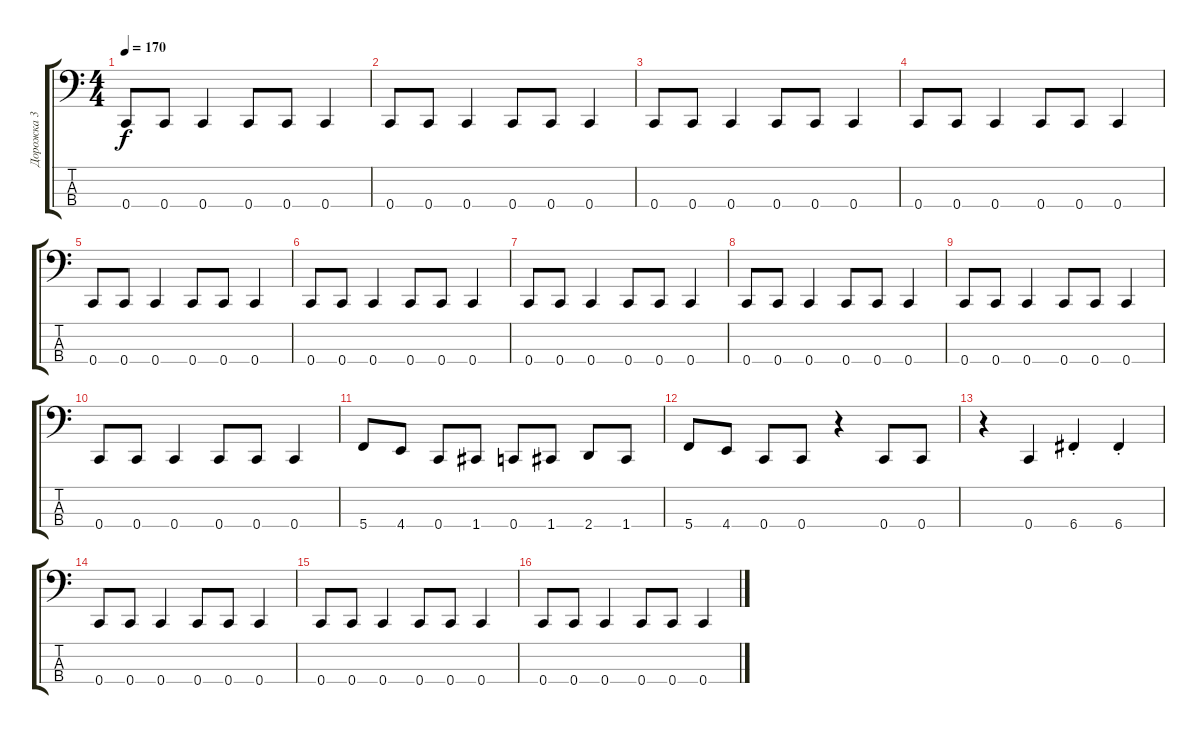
\track ("Дорожка 3" "Дорожка 3") {instrument electricbassfinger}
\staff {score tabs}
\tuning (F2 C2 G1 C1) {hide}
\ts (4 4)
\tempo 170
\clef f4
\ks c
0.4.8{dy f} 0.4.8 0.4.4 0.4.8 0.4.8 0.4.4 |
0.4.8 0.4.8 0.4.4 0.4.8 0.4.8 0.4.4 |
0.4.8 0.4.8 0.4.4 0.4.8 0.4.8 0.4.4 |
0.4.8 0.4.8 0.4.4 0.4.8 0.4.8 0.4.4 |
0.4.8 0.4.8 0.4.4 0.4.8 0.4.8 0.4.4 |
0.4.8 0.4.8 0.4.4 0.4.8 0.4.8 0.4.4 |
0.4.8 0.4.8 0.4.4 0.4.8 0.4.8 0.4.4 |
0.4.8 0.4.8 0.4.4 0.4.8 0.4.8 0.4.4 |
0.4.8 0.4.8 0.4.4 0.4.8 0.4.8 0.4.4 |
0.4.8 0.4.8 0.4.4 0.4.8 0.4.8 0.4.4 |
5.4.8 4.4.8 0.4.8 1.4.8 0.4.8 1.4.8 2.4.8 1.4.8 |
5.4.8 4.4.8 0.4.8 0.4.8 r.4 0.4.8 0.4.8 |
r.4 0.4.4 6.4{st}.4 6.4{st}.4 |
0.4.8 0.4.8 0.4.4 0.4.8 0.4.8 0.4.4 |
0.4.8 0.4.8 0.4.4 0.4.8 0.4.8 0.4.4 |
0.4.8 0.4.8 0.4.4 0.4.8 0.4.8 0.4.4
